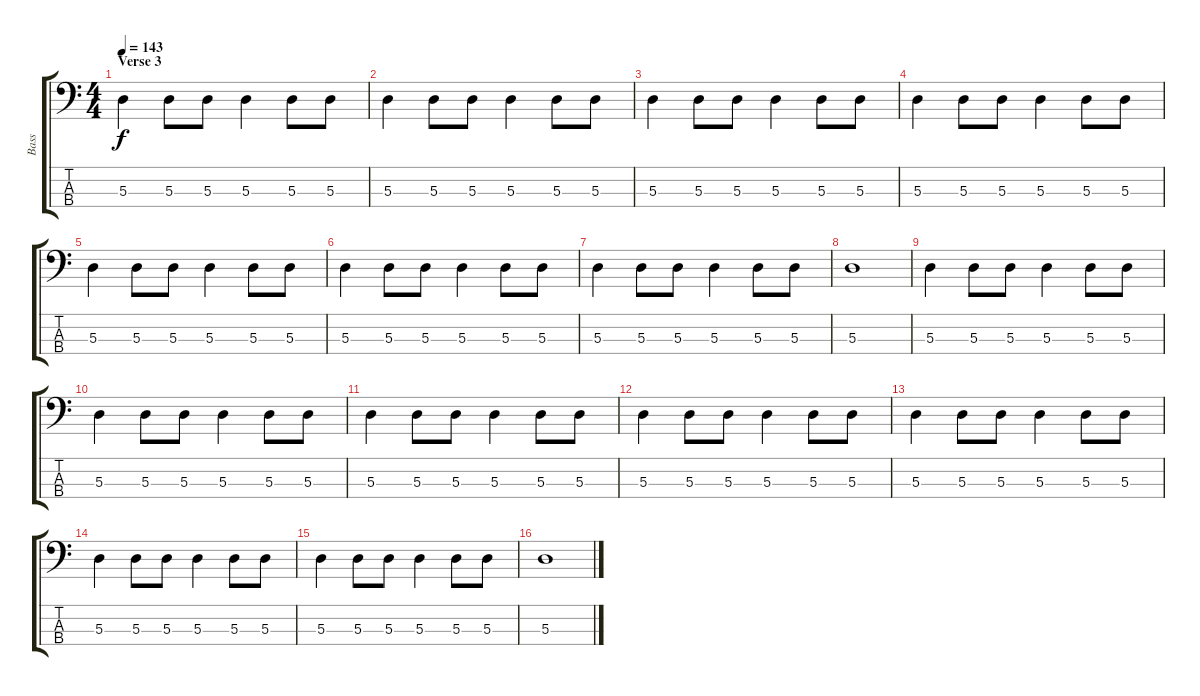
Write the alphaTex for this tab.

\track ("Bass" "Bass") {instrument electricbassfinger}
\staff {score tabs}
\tuning (G2 D2 A1 D1) {hide}
\ts (4 4)
\section ("" "Verse 3")
\tempo 143
\clef f4
\ks c
5.3.4{dy f} 5.3.8 5.3.8 5.3.4 5.3.8 5.3.8 |
5.3.4 5.3.8 5.3.8 5.3.4 5.3.8 5.3.8 |
5.3.4 5.3.8 5.3.8 5.3.4 5.3.8 5.3.8 |
5.3.4 5.3.8 5.3.8 5.3.4 5.3.8 5.3.8 |
5.3.4 5.3.8 5.3.8 5.3.4 5.3.8 5.3.8 |
5.3.4 5.3.8 5.3.8 5.3.4 5.3.8 5.3.8 |
5.3.4 5.3.8 5.3.8 5.3.4 5.3.8 5.3.8 |
5.3.1 |
5.3.4 5.3.8 5.3.8 5.3.4 5.3.8 5.3.8 |
5.3.4 5.3.8 5.3.8 5.3.4 5.3.8 5.3.8 |
5.3.4 5.3.8 5.3.8 5.3.4 5.3.8 5.3.8 |
5.3.4 5.3.8 5.3.8 5.3.4 5.3.8 5.3.8 |
5.3.4 5.3.8 5.3.8 5.3.4 5.3.8 5.3.8 |
5.3.4 5.3.8 5.3.8 5.3.4 5.3.8 5.3.8 |
5.3.4 5.3.8 5.3.8 5.3.4 5.3.8 5.3.8 |
5.3.1
